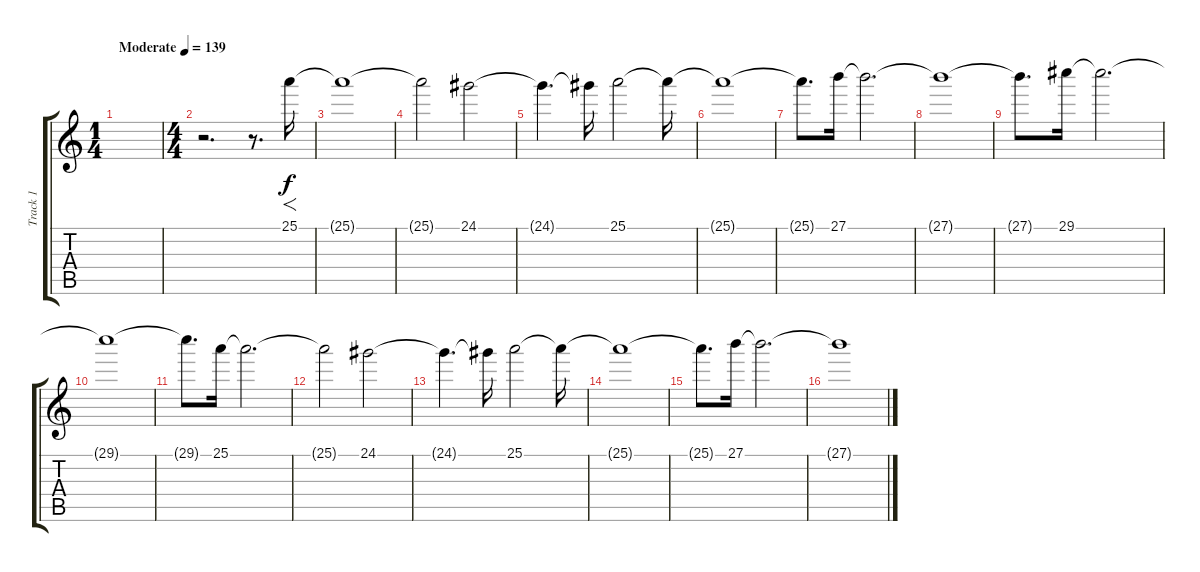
\track ("Track 1" "Track 1") {instrument stringensemble1}
\staff {score tabs}
\tuning (Ab4 B3 G3 D3 A2 E2) {hide}
\ts (1 4)
\tempo (139 "Moderate")
\clef g2
\ks c
|
\ts (4 4)
r.2{d} r.8{d} 25.1.16{f} |
25.1{t}.1 |
25.1{t}.2 24.1.2 |
24.1{t}.4{d} 24.1{t}.16 25.1.2 25.1{t}.16 |
25.1{t}.1 |
25.1{t}.8{d} 27.1.16 27.1{t}.2{d} |
27.1{t}.1 |
27.1{t}.8{d} 29.1.16 29.1{t}.2{d} |
29.1{t}.1 |
29.1{t}.8{d} 25.1.16 25.1{t}.2{d} |
25.1{t}.2 24.1.2 |
24.1{t}.4{d} 24.1{t}.16 25.1.2 25.1{t}.16 |
25.1{t}.1 |
25.1{t}.8{d} 27.1.16 27.1{t}.2{d} |
27.1{t}.1
